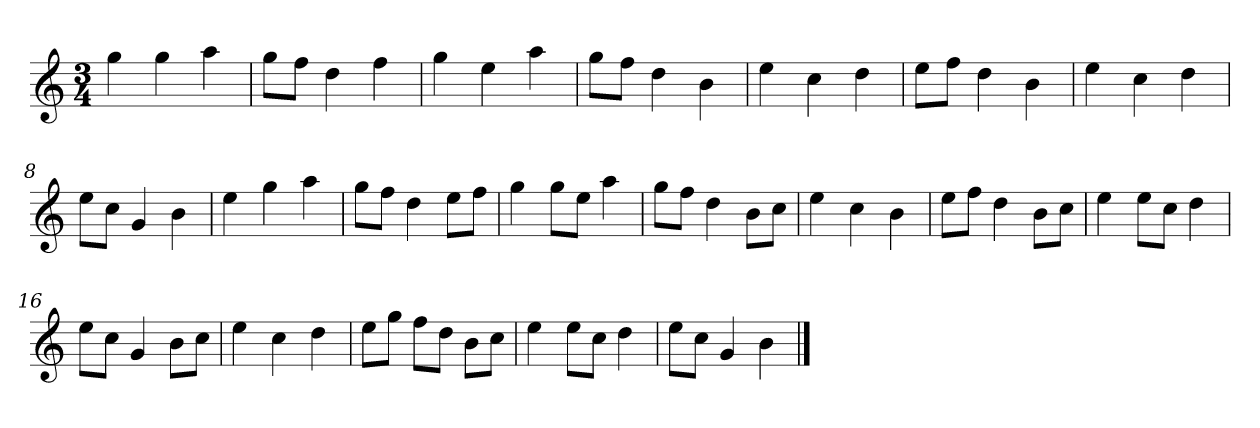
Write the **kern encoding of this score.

**kern
*part1
*staff1
*clefG2
*k[]
*C:
*M3/4
=
4gg
4gg
4aa
=2
8gg\L
8ff\J
4dd
4ff
=3
4gg
4ee
4aa
=4
8gg\L
8ff\J
4dd
4b
=5y
4ee
4cc
4dd
=6
8ee\L
8ff\J
4dd
4b
=7
4ee
4cc
4dd
=8
8ee\L
8cc\J
4g
4b
=9y
4ee
4gg
4aa
=10
8gg\L
8ff\J
4dd
8ee\L
8ff\J
=11
4gg
8gg\L
8ee\J
4aa
=12
8gg\L
8ff\J
4dd
8b\L
8cc\J
=13y
4ee
4cc
4b
=14
8ee\L
8ff\J
4dd
8b\L
8cc\J
=15
4ee
8ee\L
8cc\J
4dd
=16
8ee\L
8cc\J
4g
8b\L
8cc\J
=17y
4ee
4cc
4dd
=18
8ee\L
8gg\J
8ff\L
8dd\J
8b\L
8cc\J
=19
4ee
8ee\L
8cc\J
4dd
=20
8ee\L
8cc\J
4g
4b
==
*-
